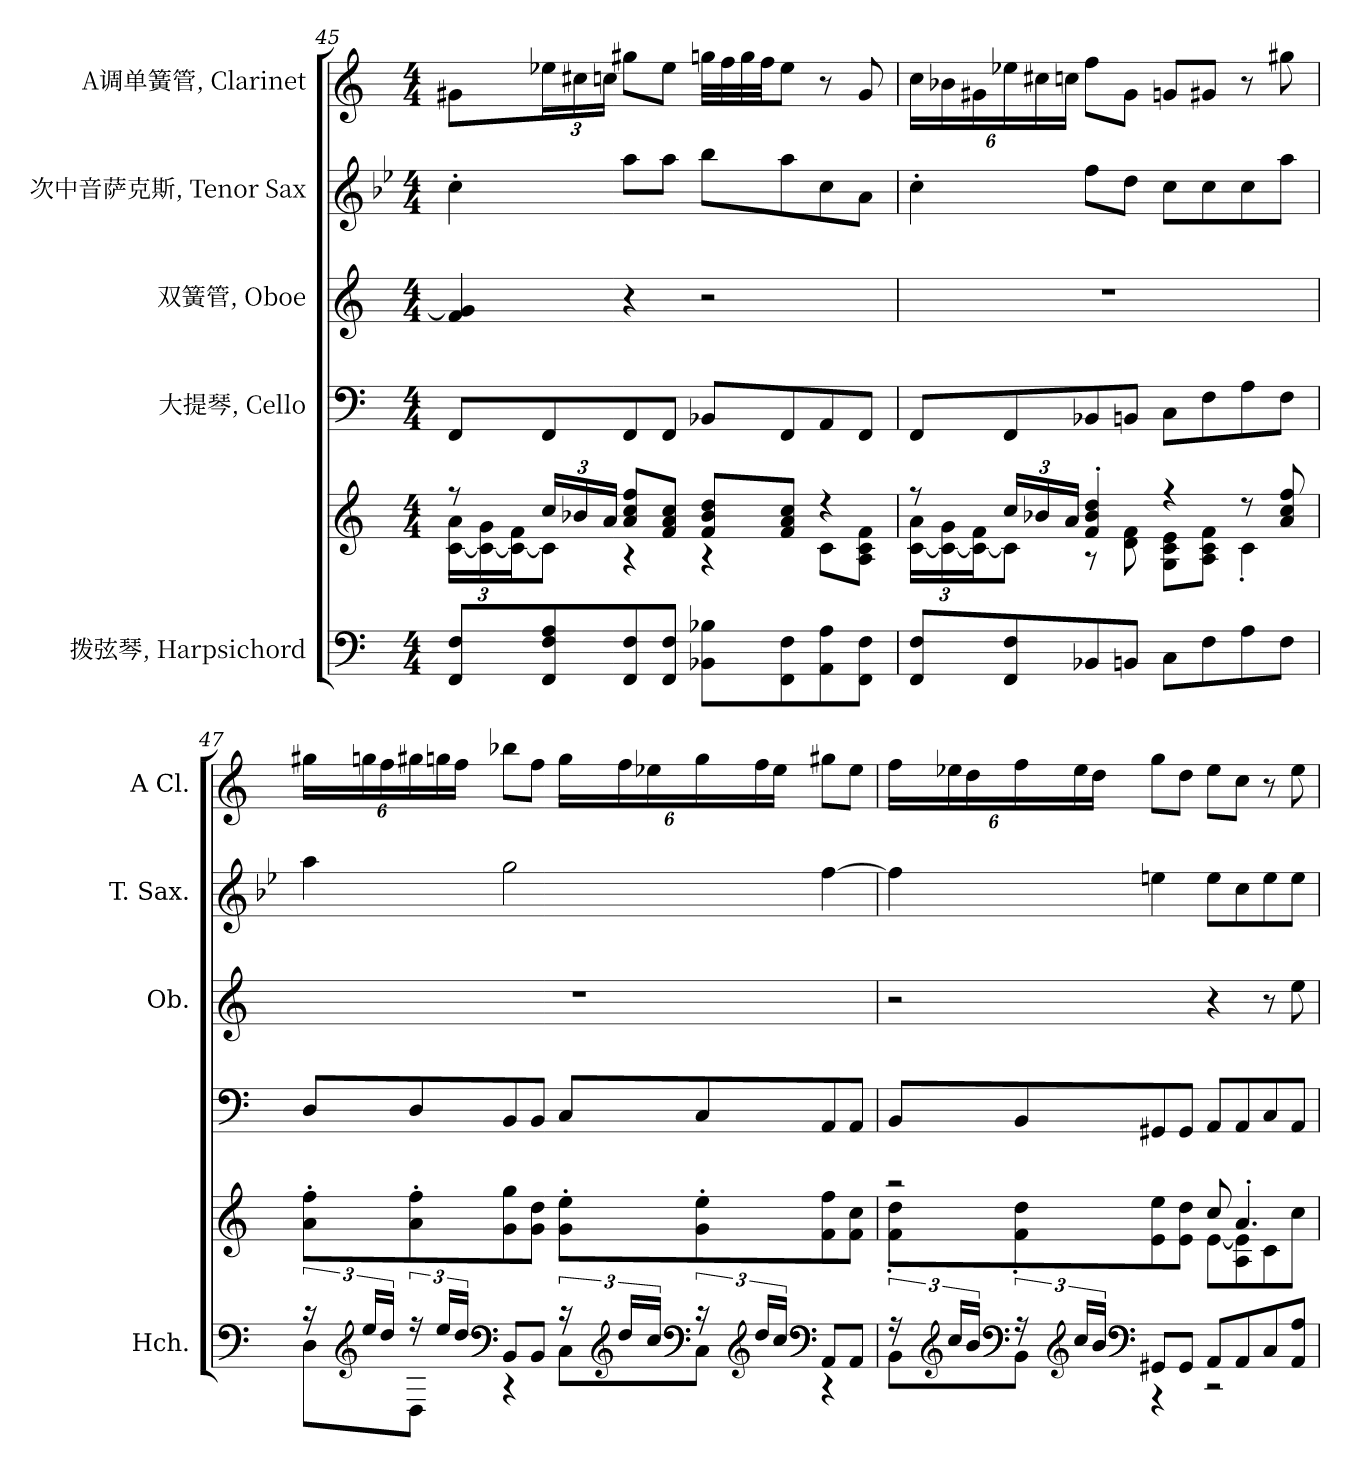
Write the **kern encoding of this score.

**kern	**kern	**kern	**kern	**kern	**kern
*part5	*part5	*part4	*part3	*part2	*part1
*staff6	*staff5	*staff4	*staff3	*staff2	*staff1
*I"拨弦琴, Harpsichord	*	*I"大提琴, Cello	*I"双簧管, Oboe	*I"次中音萨克斯, Tenor Sax	*I"A调单簧管, Clarinet
*I'Hch.	*	*	*I'Ob.	*I'T. Sax.	*I'A Cl.
!!LO:PB:g=z
*clefF4	*clefG2	*clefF4	*clefG2	*clefG2	*clefG2
*	*	*	*	*ITrd8c14	*ITrd2c3
*k[]	*k[]	*k[]	*k[]	*k[b-e-]	*k[f#c#g#]
*M4/4	*M4/4	*M4/4	*M4/4	*M4/4	*M4/4
=45	=45	=45	=45	=45	=45
*	*^	*	*	*	*
*	*	*Xbrackettup	*	*	*	*
8FF/ 8F/L	8r	[24c\ 24a\LL	8FF/L	4f/ 4g/]	4c'\	8e#X\L
.	.	24c\_ 24g\	.	.	.	.
.	.	24c\_ 24f\J	.	.	.	.
*	*	*	*	*	*	*Xbrackettup
8FF/ 8F/ 8A/	24cc/LL	8c\J]	8FF/	.	.	24ccn\L
.	24b-X/	.	.	.	.	24a#X\
.	24a/JJ	.	.	.	.	24an\JJ
8FF/ 8F/	8a/ 8cc/ 8ff/L	4r	8FF/	4r	8a\L	8ee#X\L
8FF/ 8F/J	8f/ 8a/ 8cc/J	.	8FF/J	.	8a\J	8cc\J
8BB-X\ 8B-X\L	8f/ 8b-/ 8dd/L	4r	8BB-X/L	2r	8b-\L	32een\LLL
.	.	.	.	.	.	32dd\
.	.	.	.	.	.	32ee\
.	.	.	.	.	.	32dd\JJ
8FF\ 8F\	8f/ 8a/ 8cc/J	.	8FF/	.	8a\	8cc\J
8AA\ 8A\	4r	8c\L	8AA/	.	8c\	8r
8FF\ 8F\J	.	8A\ 8c\ 8f\J	8FF/J	.	8A\J	8e#/
=46	=46	=46	=46	=46	=46	=46
8FF/ 8F/L	8r	[24c\ 24a\LL	8FF/L	1r	4c'\	24a\LL
.	.	24c\_ 24g\	.	.	.	24gn\
.	.	24c\_ 24f\J	.	.	.	24e#X\
8FF/ 8F/	24cc/LL	8c\J]	8FF/	.	.	24ccn\
.	24b-X/	.	.	.	.	24a#X\
.	24a/JJ	.	.	.	.	24an\JJ
8BB-X/	4f/' 4b-/' 4dd/'	8r	8BB-X/	.	8f\L	8dd\L
8BBn/J	.	8d\ 8f\	8BBn/J	.	8d\J	8e#\J
8C\L	4r	8G\ 8c\ 8e\L	8C\L	.	8c\L	8en/L
8F\	.	8A\ 8c\ 8f\J	8F\	.	8c\	8e#X/J
8A\	8r	4c'\	8A\	.	8c\	8r
8F\J	8a/ 8cc/ 8ff/	.	8F\J	.	8a\J	8ee#X\
*	*v	*v	*	*	*	*
!!LO:LB:g=z
=47	=47	=47	=47	=47	=47
*^	*	*	*	*	*
24r	8D\L	8a\' 8ff\'L	8D/L	1r	4a\	24ee#X\LL
*clefG2	*	*	*	*	*	*
24ee/LL	.	.	.	.	.	24een\
24dd/JJ	.	.	.	.	.	24dd\
24r	8D\J	8a\' 8ff\'	8D/	.	.	24ee#X\
24ee/LL	.	.	.	.	.	24een\
24dd/JJ	.	.	.	.	.	24dd\JJ
*clefF4	*	*	*	*	*	*
8BB/L	4r	8g\ 8gg\	8BB/	.	2g\	8ggn\L
8BB/J	.	8g\ 8dd\J	8BB/J	.	.	8dd\J
24r	8C\L	8g\' 8ee\'L	8C/L	.	.	24ee\LL
*clefG2	*	*	*	*	*	*
24dd/LL	.	.	.	.	.	24dd\
24cc/JJ	.	.	.	.	.	24ccn\
*clefF4	*	*	*	*	*	*
24r	8C\J	8g\' 8ee\'	8C/	.	.	24ee\
*clefG2	*	*	*	*	*	*
24dd/LL	.	.	.	.	.	24dd\
24cc/JJ	.	.	.	.	.	24cc\JJ
*clefF4	*	*	*	*	*	*
8AA/L	4r	8f\ 8ff\	8AA/	.	[4f\	8ee#X\L
8AA/J	.	8f\ 8cc\J	8AA/J	.	.	8cc\J
!!LO:PB:g=z
=48	=48	=48	=48	=48	=48	=48
*	*	*^	*	*	*	*
24r	8BB\L	2r	8f\' 8dd\'L	8BB/L	2r	4f\]	24dd\LL
*clefG2	*	*	*	*	*	*	*
24cc/LL	.	.	.	.	.	.	24ccn\
24b/JJ	.	.	.	.	.	.	24b\
*clefF4	*	*	*	*	*	*	*
24r	8BB\J	.	8f\' 8dd\'	8BB/	.	.	24dd\
*clefG2	*	*	*	*	*	*	*
24cc/LL	.	.	.	.	.	.	24cc\
24b/JJ	.	.	.	.	.	.	24b\JJ
*clefF4	*	*	*	*	*	*	*
8GG#X/L	4r	.	8e\ 8ee\	8GG#X/	.	4en\	8ee\L
8GG#/J	.	.	8e\ 8dd\J	8GG#/J	.	.	8b\J
8AA/L	2r	8cc/	[8e\L	8AA/L	4r	8e\L	8cc\L
8AA/	.	4.a'/	8A\ 8e\]	8AA/	.	8c\	8a\J
8C/	.	.	8c\	8C/	8r	8e\	8r
8AA/ 8A/J	.	.	8cc\J	8AA/J	8ee\	8e\J	8cc\
*v	*v	*	*	*	*	*	*
*	*v	*v	*	*	*	*
=	=	=	=	=	=
*-	*-	*-	*-	*-	*-
